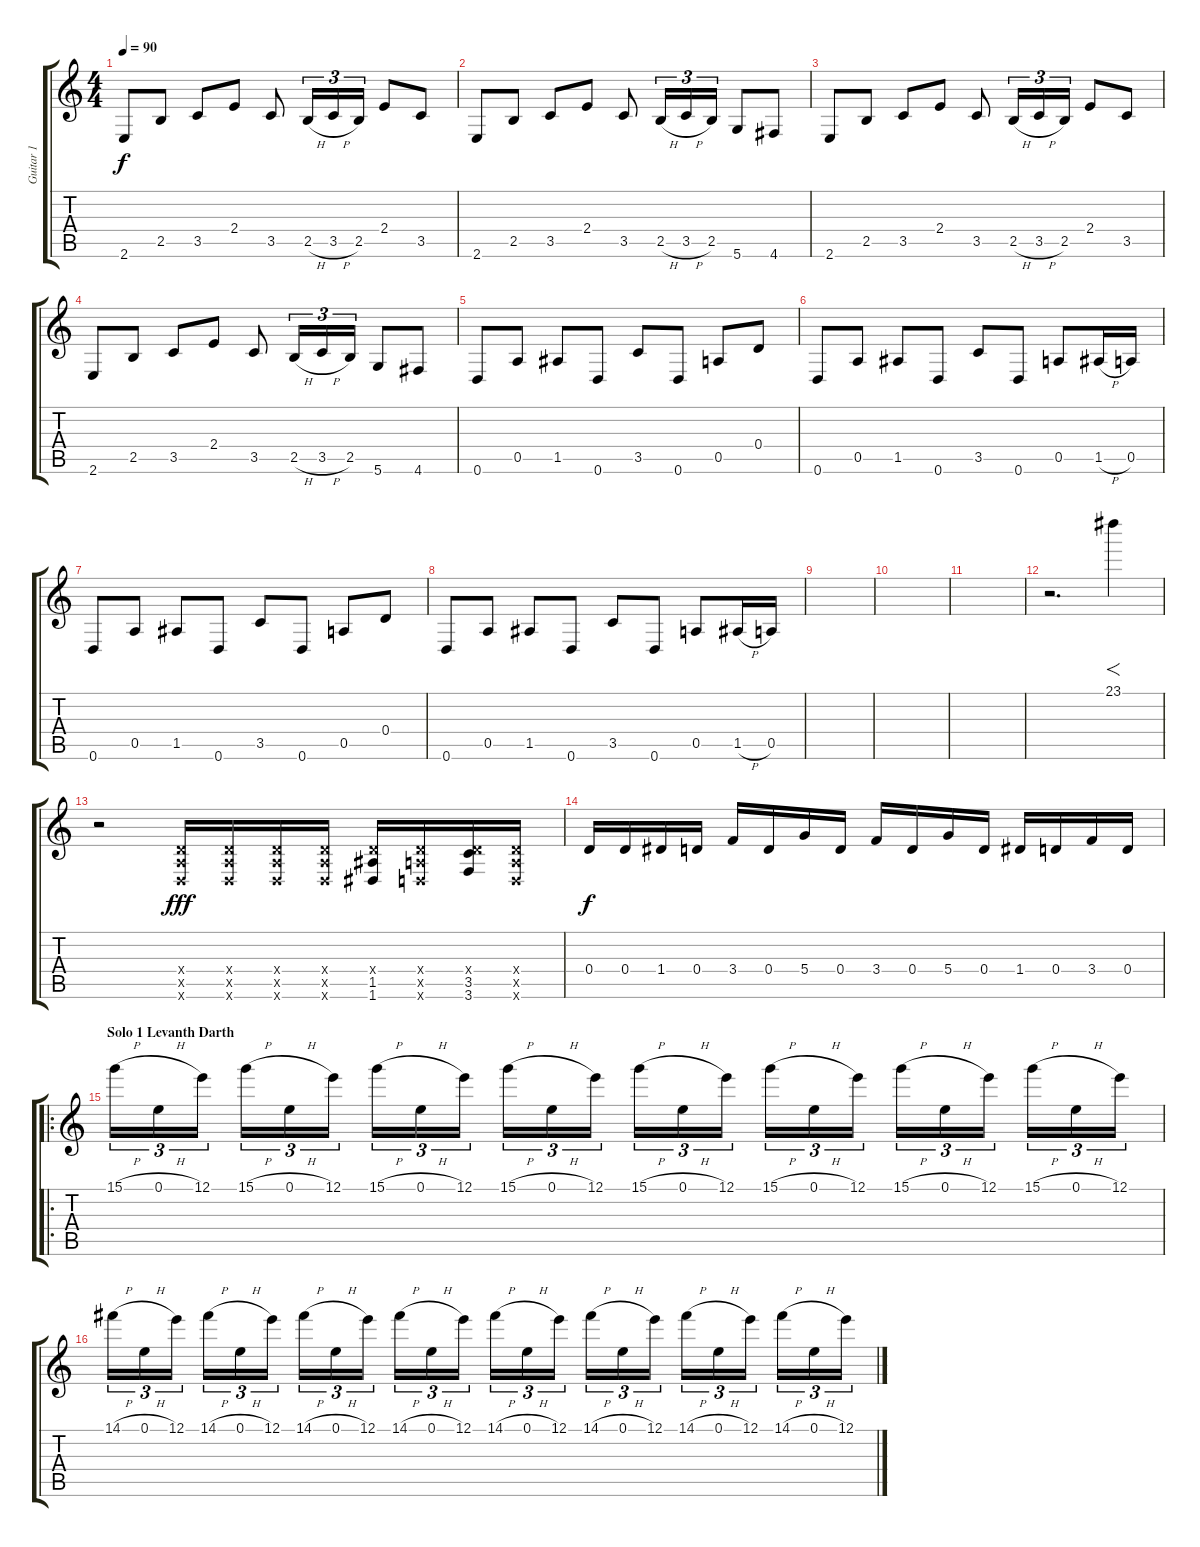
\track ("Guitar 1" "Guitar 1") {instrument acousticguitarsteel}
\staff {score tabs}
\tuning (E4 B3 G3 D3 A2 D2) {hide}
\ts (4 4)
\tempo 90
\clef g2
\ks c
2.6.8{dy f} 2.5.8 3.5.8 2.4.8 3.5.8 2.5{h}.16{tu (3 2)} 3.5{h}.16{tu (3 2)} 2.5.16{tu (3 2)} 2.4.8 3.5.8 |
2.6.8 2.5.8 3.5.8 2.4.8 3.5.8 2.5{h}.16{tu (3 2)} 3.5{h}.16{tu (3 2)} 2.5.16{tu (3 2)} 5.6.8 4.6.8 |
2.6.8 2.5.8 3.5.8 2.4.8 3.5.8 2.5{h}.16{tu (3 2)} 3.5{h}.16{tu (3 2)} 2.5.16{tu (3 2)} 2.4.8 3.5.8 |
2.6.8 2.5.8 3.5.8 2.4.8 3.5.8 2.5{h}.16{tu (3 2)} 3.5{h}.16{tu (3 2)} 2.5.16{tu (3 2)} 5.6.8 4.6.8 |
0.6.8 0.5.8 1.5.8 0.6.8 3.5.8 0.6.8 0.5.8 0.4.8 |
0.6.8 0.5.8 1.5.8 0.6.8 3.5.8 0.6.8 0.5.8 1.5{h}.16 0.5.16 |
0.6.8 0.5.8 1.5.8 0.6.8 3.5.8 0.6.8 0.5.8 0.4.8 |
0.6.8 0.5.8 1.5.8 0.6.8 3.5.8 0.6.8 0.5.8 1.5{h}.16 0.5.16 |
|
|
|
r.2{d} 23.1.4{f volume 16 instrument overdrivenguitar} |
r.2 (0.4{x} 0.5{x} 0.6{x}).16{dy fff} (0.4{x} 0.5{x} 0.6{x}).16 (0.4{x} 0.5{x} 0.6{x}).16 (0.4{x} 0.5{x} 0.6{x}).16 (0.4{x} 1.5 1.6).16 (0.4{x} 0.5{x} 0.6{x}).16 (0.4{x} 3.5 3.6).16 (0.4{x} 0.5{x} 0.6{x}).16 |
0.4.16{dy f} 0.4.16 1.4.16 0.4.16 3.4.16 0.4.16 5.4.16 0.4.16 3.4.16 0.4.16 5.4.16 0.4.16 1.4.16 0.4.16 3.4.16 0.4.16 |
\ro
\section ("" "Solo 1 Levanth Darth")
15.1{h}.16{tu (3 2)} 0.1{h}.16{tu (3 2)} 12.1.16{tu (3 2)} 15.1{h}.16{tu (3 2)} 0.1{h}.16{tu (3 2)} 12.1.16{tu (3 2)} 15.1{h}.16{tu (3 2)} 0.1{h}.16{tu (3 2)} 12.1.16{tu (3 2)} 15.1{h}.16{tu (3 2)} 0.1{h}.16{tu (3 2)} 12.1.16{tu (3 2)} 15.1{h}.16{tu (3 2)} 0.1{h}.16{tu (3 2)} 12.1.16{tu (3 2)} 15.1{h}.16{tu (3 2)} 0.1{h}.16{tu (3 2)} 12.1.16{tu (3 2)} 15.1{h}.16{tu (3 2)} 0.1{h}.16{tu (3 2)} 12.1.16{tu (3 2)} 15.1{h}.16{tu (3 2)} 0.1{h}.16{tu (3 2)} 12.1.16{tu (3 2)} |
14.1{h}.16{tu (3 2)} 0.1{h}.16{tu (3 2)} 12.1.16{tu (3 2)} 14.1{h}.16{tu (3 2)} 0.1{h}.16{tu (3 2)} 12.1.16{tu (3 2)} 14.1{h}.16{tu (3 2)} 0.1{h}.16{tu (3 2)} 12.1.16{tu (3 2)} 14.1{h}.16{tu (3 2)} 0.1{h}.16{tu (3 2)} 12.1.16{tu (3 2)} 14.1{h}.16{tu (3 2)} 0.1{h}.16{tu (3 2)} 12.1.16{tu (3 2)} 14.1{h}.16{tu (3 2)} 0.1{h}.16{tu (3 2)} 12.1.16{tu (3 2)} 14.1{h}.16{tu (3 2)} 0.1{h}.16{tu (3 2)} 12.1.16{tu (3 2)} 14.1{h}.16{tu (3 2)} 0.1{h}.16{tu (3 2)} 12.1.16{tu (3 2)}
